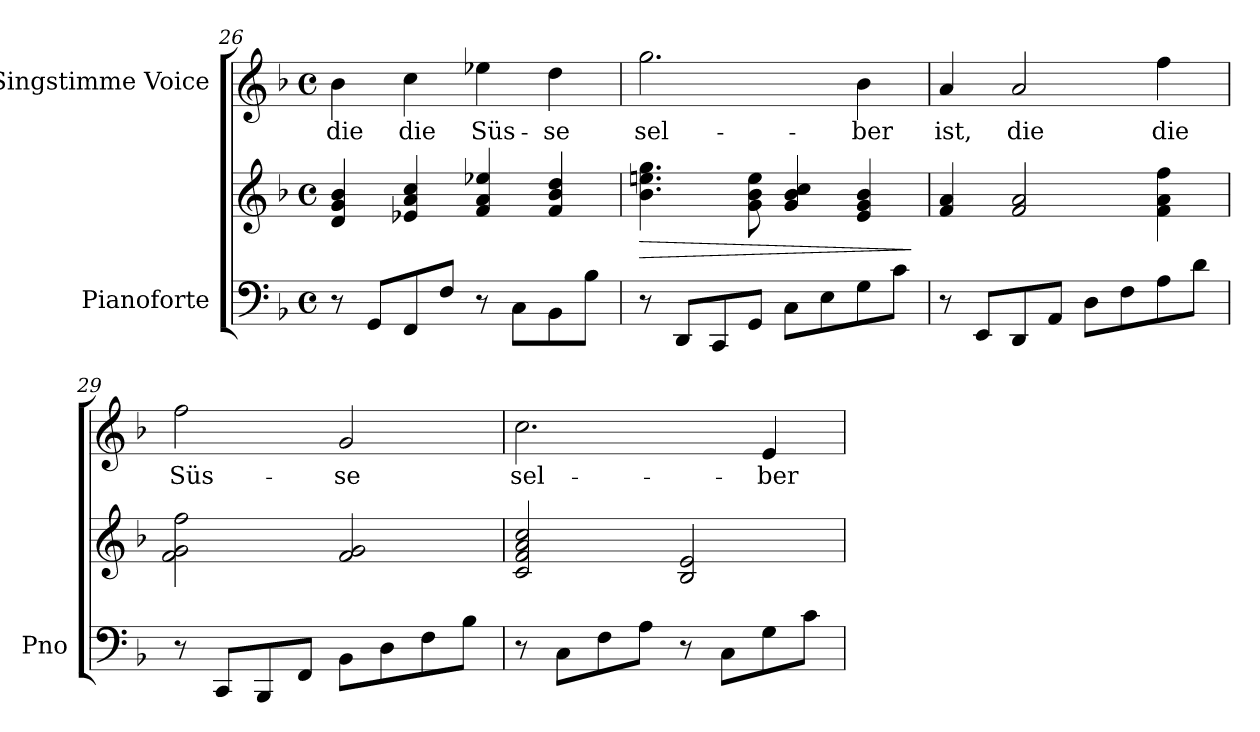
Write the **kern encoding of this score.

**kern	**kern	**dynam	**kern	**text
*part2	*part2	*part2	*part1	*part1
*staff3	*staff2	*staff2/3	*staff1	*staff1
*I"Pianoforte	*	*	*I"Singstimme Voice	*
*I'Pno	*	*	*	*
*clefF4	*clefG2	*	*clefG2	*
*k[b-]	*k[b-]	*	*k[b-]	*
*M4/4	*M4/4	*	*M4/4	*
*met(c)	*met(c)	*	*met(c)	*
=26	=26	=26	=26	=26
8r	4d/ 4g/ 4b-/	.	4b-\	die
8GG/L	.	.	.	.
8FF/	4e-X/ 4a/ 4cc/	.	4cc\	die
8F/J	.	.	.	.
8r	4f/ 4a/ 4ee-X/	.	4ee-X\	Süs-
8C\L	.	.	.	.
8BB-\	4f/ 4b-/ 4dd/	.	4dd\	-se
8B-\J	.	.	.	.
=27	=27	=27	=27	=27
!	!	!LO:HP:b	!	!
8r	4.b-\ 4.een\ 4.gg\	>	2.gg\	sel-
8DD/L	.	.	.	.
8CC/	.	.	.	.
8GG/J	8g\ 8b-\ 8ee\	.	.	.
8C\L	4g/ 4b-/ 4cc/	.	.	.
8E\	.	.	.	.
8G\	4e/ 4g/ 4b-/	.	4b-\	-ber
8c\J	.	.	.	.
.	.	]	.	.
=28	=28	=28	=28	=28
*	*^	*	*	*
8r	4f/ 4a/	8ryy	.	4a/	ist,
!	!	!	!LO:DY:b	!	!
!	!	!	!LO:DY:n=1:b	!	!
8EE/L	.	2..ryy	p other-dynamics	.	.
8DD/	2f/ 2a/	.	.	2a/	die
8AA/J	.	.	.	.	.
8D\L	.	.	.	.	.
8F\	.	.	.	.	.
8A\	4f\ 4a\ 4ff\	.	.	4ff\	die
8d\J	.	.	.	.	.
*	*v	*v	*	*	*
=29	=29	=29	=29	=29
8r	2f\ 2g\ 2ff\	.	2ff\	Süs-
8CC/L	.	.	.	.
8BBB-/	.	.	.	.
8FF/J	.	.	.	.
8BB-\L	2f/ 2g/	.	2g/	-se
8D\	.	.	.	.
8F\	.	.	.	.
8B-\J	.	.	.	.
=30	=30	=30	=30	=30
8r	2c/ 2f/ 2a/ 2cc/	.	2.cc\	sel-
8C\L	.	.	.	.
8F\	.	.	.	.
8A\J	.	.	.	.
8r	2B-/ 2e/	.	.	.
8C\L	.	.	.	.
8G\	.	.	4e/	-ber
8c\J	.	.	.	.
=	=	=	=	=
*-	*-	*-	*-	*-
